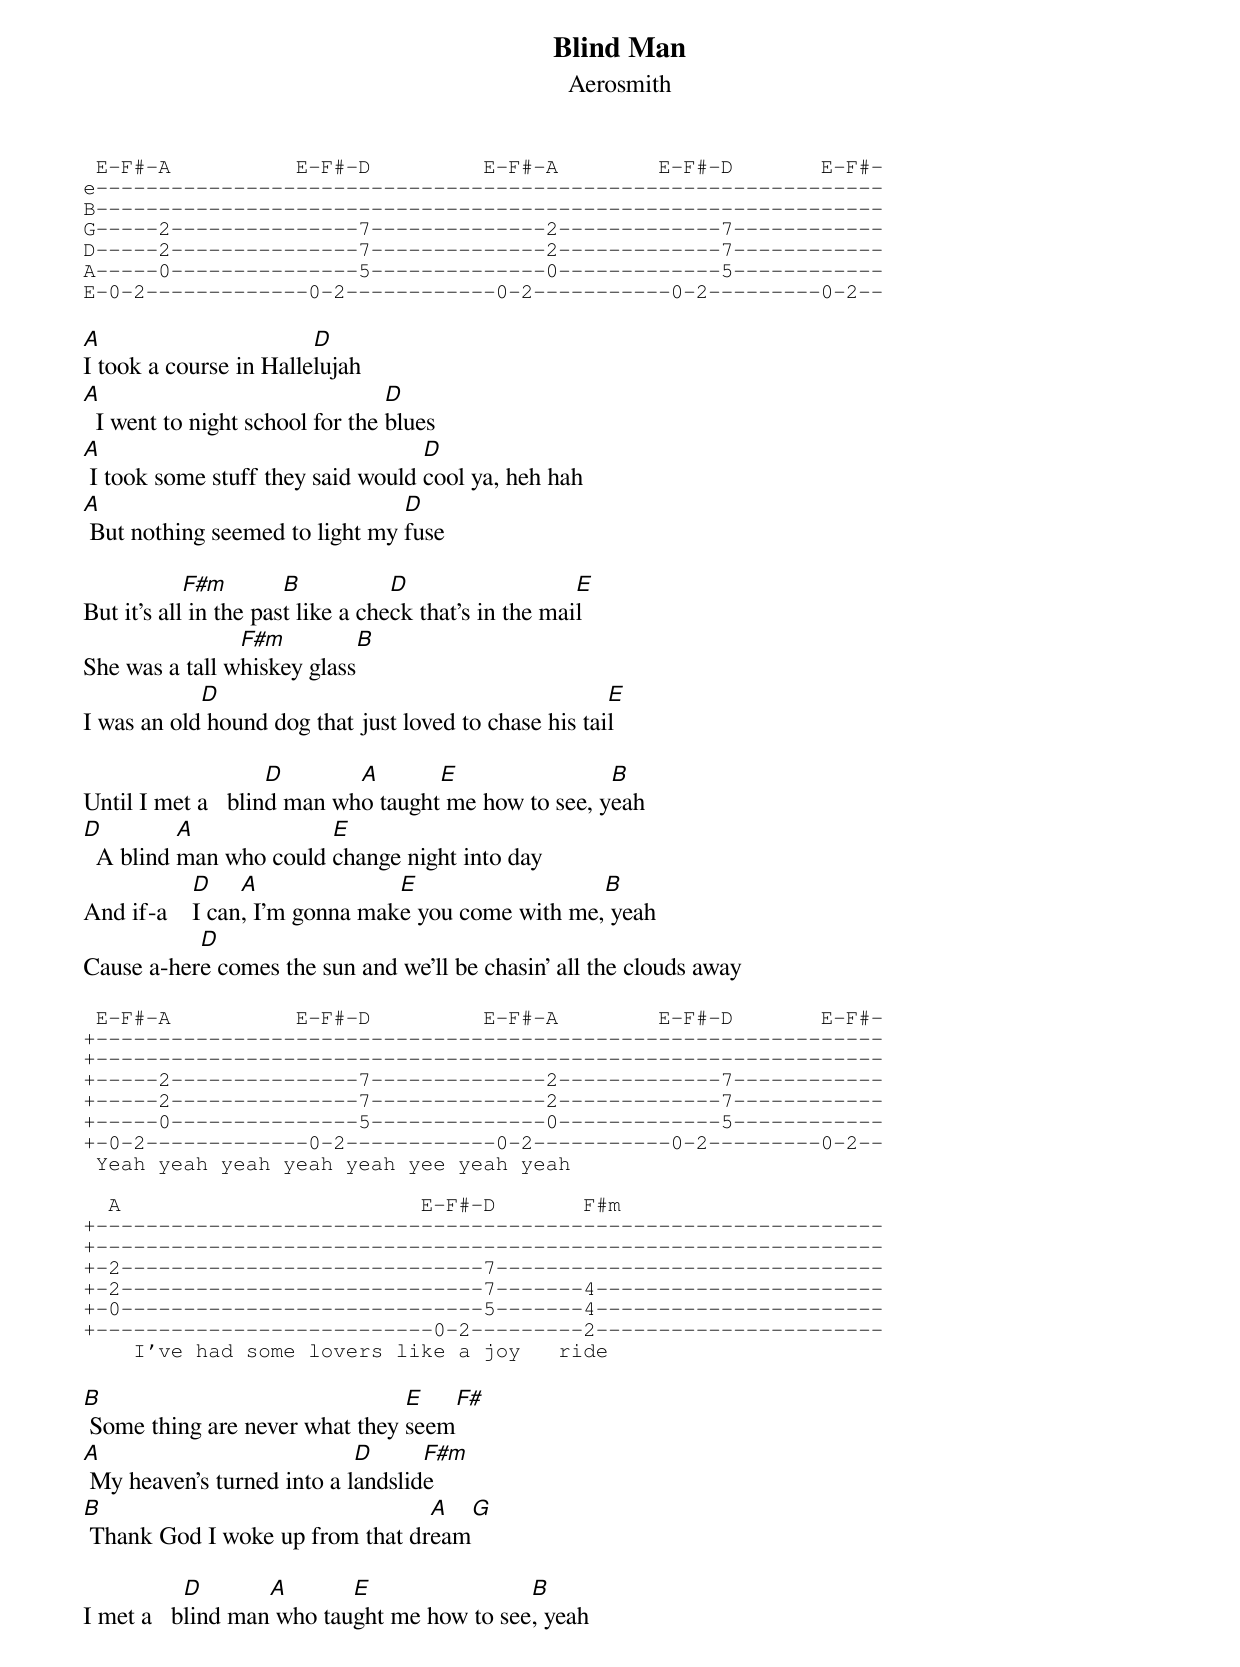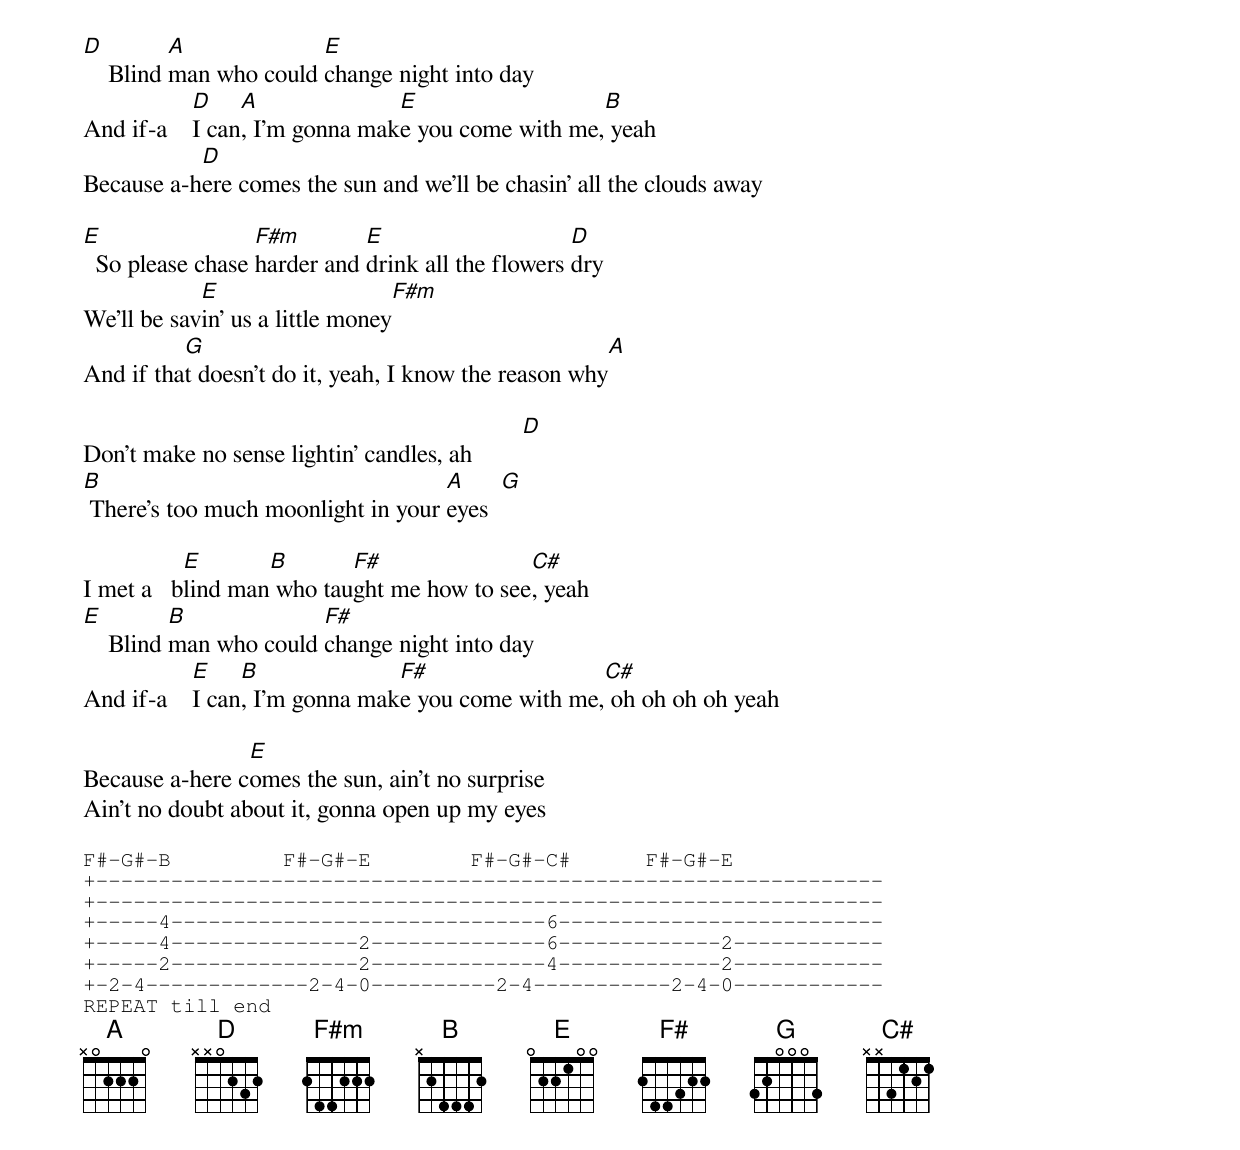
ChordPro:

{t:Blind Man}
{st:Aerosmith}

{sot}
 E-F#-A          E-F#-D         E-F#-A        E-F#-D       E-F#-
e---------------------------------------------------------------
B---------------------------------------------------------------
G-----2---------------7--------------2-------------7------------
D-----2---------------7--------------2-------------7------------
A-----0---------------5--------------0-------------5------------
E-0-2-------------0-2------------0-2-----------0-2---------0-2--
{eot}

[A]I took a course in Halle[D]lujah
[A]  I went to night school for the [D]blues
[A] I took some stuff they said would [D]cool ya, heh hah
[A] But nothing seemed to light my [D]fuse

But it's all[F#m] in the pas[B]t like a che[D]ck that's in the mai[E]l
She was a tall w[F#m]hiskey glass[B]
I was an old[D] hound dog that just loved to chase his tai[E]l

Until I met a   blin[D]d man wh[A]o taught[E] me how to see, y[B]eah
[D]  A blind [A]man who could [E]change night into day
And if-a    [D]I can[A], I'm gonna mak[E]e you come with me,[B] yeah
Cause a-her[D]e comes the sun and we'll be chasin' all the clouds away

{sot}
 E-F#-A          E-F#-D         E-F#-A        E-F#-D       E-F#-
+---------------------------------------------------------------
+---------------------------------------------------------------
+-----2---------------7--------------2-------------7------------
+-----2---------------7--------------2-------------7------------
+-----0---------------5--------------0-------------5------------
+-0-2-------------0-2------------0-2-----------0-2---------0-2--
 Yeah yeah yeah yeah yeah yee yeah yeah

  A                        E-F#-D       F#m
+---------------------------------------------------------------
+---------------------------------------------------------------
+-2-----------------------------7-------------------------------
+-2-----------------------------7-------4-----------------------
+-0-----------------------------5-------4-----------------------
+---------------------------0-2---------2-----------------------
    I've had some lovers like a joy   ride
{eot}

[B] Some thing are never what they [E]seem[F#]
[A] My heaven's turned into a l[D]andslid[F#m]e
[B] Thank God I woke up from that dr[A]eam[G]

I met a   b[D]lind man[A] who tau[E]ght me how to see[B], yeah
[D]    Blind [A]man who could [E]change night into day
And if-a    [D]I can[A], I'm gonna mak[E]e you come with me,[B] yeah
Because a-h[D]ere comes the sun and we'll be chasin' all the clouds away

[E]  So please chase [F#m]harder and [E]drink all the flowers [D]dry
We'll be sav[E]in' us a little money[F#m]
And if tha[G]t doesn't do it, yeah, I know the reason why[A]

Don't make no sense lightin' candles, ah        [D]
[B] There's too much moonlight in your [A]eyes  [G]

I met a   b[E]lind man[B] who tau[F#]ght me how to see[C#], yeah
[E]    Blind [B]man who could [F#]change night into day
And if-a    [E]I can[B], I'm gonna mak[F#]e you come with me,[C#] oh oh oh oh yeah

Because a-here c[E]omes the sun, ain't no surprise
Ain't no doubt about it, gonna open up my eyes

{sot}
F#-G#-B         F#-G#-E        F#-G#-C#      F#-G#-E
+---------------------------------------------------------------
+---------------------------------------------------------------
+-----4------------------------------6--------------------------
+-----4---------------2--------------6-------------2------------
+-----2---------------2--------------4-------------2------------
+-2-4-------------2-4-0----------2-4-----------2-4-0------------
REPEAT till end
{eot}
